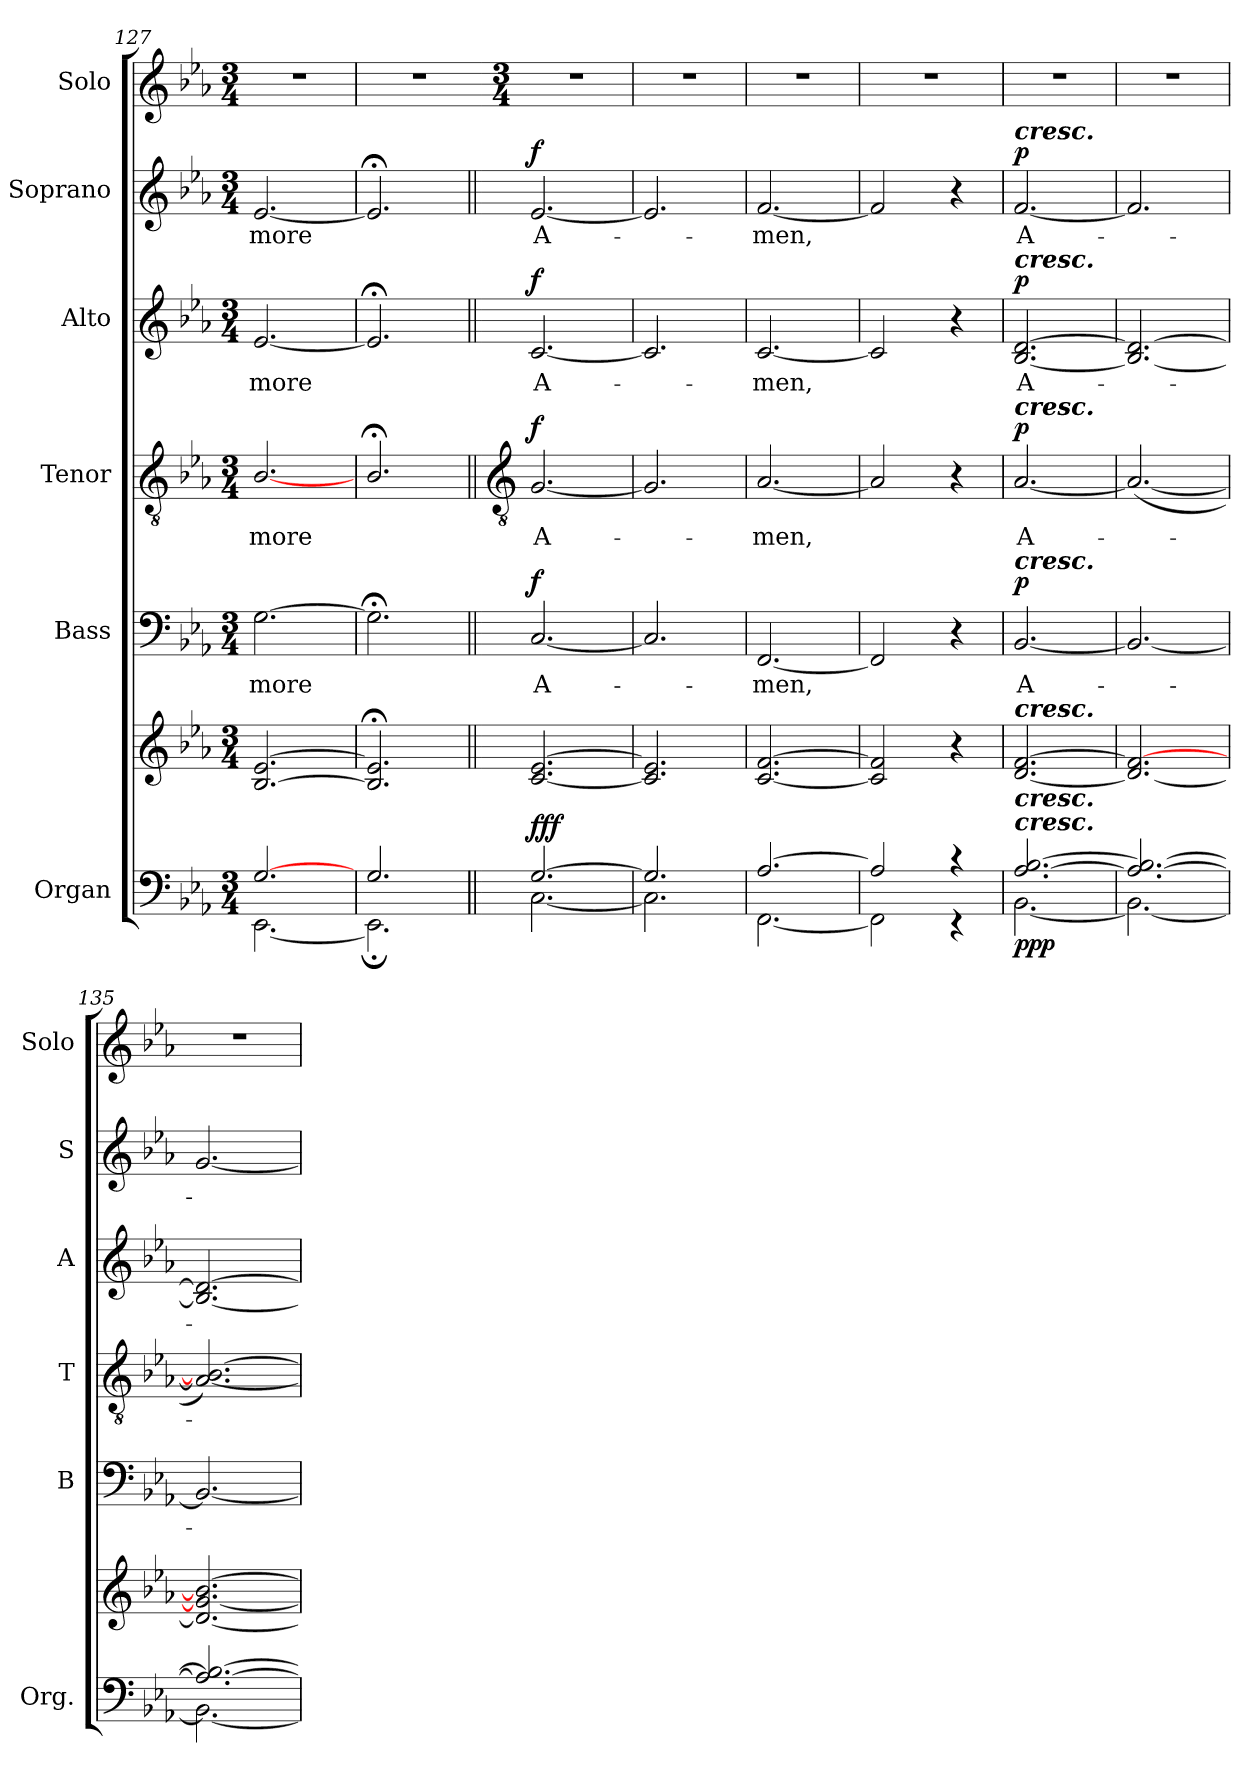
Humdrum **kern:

**kern	**kern	**dynam	**kern	**text	**dynam	**kern	**text	**dynam	**kern	**text	**dynam	**kern	**text	**dynam	**kern
*part6	*part6	*part6	*part5	*part5	*part5	*part4	*part4	*part4	*part3	*part3	*part3	*part2	*part2	*part2	*part1
*staff7	*staff6	*staff6/7	*staff5	*staff5	*staff5	*staff4	*staff4	*staff4	*staff3	*staff3	*staff3	*staff2	*staff2	*staff2	*staff1
*I"Organ	*	*	*I"Bass	*	*	*I"Tenor	*	*	*I"Alto	*	*	*I"Soprano	*	*	*I"Solo
*I'Org.	*	*	*I'B	*	*	*I'T	*	*	*I'A	*	*	*I'S	*	*	*I'Solo
*clefF4	*clefG2	*	*clefF4	*	*	*clefGv2	*	*	*clefG2	*	*	*clefG2	*	*	*clefG2
*k[b-e-a-]	*k[b-e-a-]	*	*k[b-e-a-]	*	*	*k[b-e-a-]	*	*	*k[b-e-a-]	*	*	*k[b-e-a-]	*	*	*k[b-e-a-]
*E-:	*E-:	*	*E-:	*	*	*E-:	*	*	*E-:	*	*	*E-:	*	*	*E-:
*M3/4	*M3/4	*	*M3/4	*	*	*M3/4	*	*	*M3/4	*	*	*M3/4	*	*	*M3/4
=127	=127	=127	=127	=127	=127	=127	=127	=127	=127	=127	=127	=127	=127	=127	=127
*^	*^	*	*	*	*	*	*	*	*	*	*	*	*	*	*
!	!	!	!	!	!	!LO:LY:b	!	!	!LO:LY:b	!	!	!LO:LY:b	!	!	!LO:LY:b	!	!
[2.G/	[2.EE-\	[2.B-/ [2.e-/	2.ryy	.	[2.G	more	.	[2.B-/	more	.	[2.e-	more	.	[2.e-	more	.	2.r
=128	=128	=128	=128	=128	=128	=128	=128	=128	=128	=128	=128	=128	=128	=128	=128	=128	=128
!	!	!	!LO:N:vis=1	!	!	!	!	!	!	!	!	!	!	!	!	!	!
2.G/	2.EE-;\]	2.B-/];< 2.e-/];<	2.ryy	.	2.G;<]	.	.	2.B-;</	.	.	2.e-;<]	.	.	2.e-;<]	.	.	2.r
*	*	*v	*v	*	*	*	*	*	*	*	*	*	*	*	*	*	*
!!LO:LB:g=z
=129||	=129||	=129||	=129	=129||	=129	=129	=129||	=129	=129	=129||	=129	=129	=129||	=129	=129	=129
*	*	*	*	*	*	*	*clefGv2	*	*	*	*	*	*	*	*	*
*	*	*	*	*	*	*	*	*	*	*	*	*	*	*	*	*M3/4
*	*	*^	*	*	*	*	*	*	*	*	*	*	*	*	*	*
!	!	!	!	!LO:DY:a=2	!	!LO:LY:b	!	!	!LO:LY:b	!	!	!LO:LY:b	!	!	!LO:LY:b	!	!
!	!	!	!	!LO:DY:n=1:b=2	!	!	!	!	!	!	!	!	!	!	!	!	!
!	!	!	!	!LO:DY:n=2:b	!	!	!LO:DY:b	!	!	!LO:DY:b	!	!	!LO:DY:b	!	!	!LO:DY:b	!
*	*	*v	*v	*	*	*	*	*	*	*	*	*	*	*	*	*	*
[2.G/	[2.C\	[2.c [2.e-	f f f	[2.C	A-	f	[2.G	A-	f	[2.c	A-	f	[2.e-	A-	f	2.r
=130	=130	=130	=130	=130	=130	=130	=130	=130	=130	=130	=130	=130	=130	=130	=130	=130
2.G/]	2.C\]	2.c] 2.e-]	.	2.C]	.	.	2.G]	.	.	2.c]	.	.	2.e-]	.	.	2.r
=131	=131	=131	=131	=131	=131	=131	=131	=131	=131	=131	=131	=131	=131	=131	=131	=131
!	!	!	!	!	!LO:LY:b	!	!	!LO:LY:b	!	!	!LO:LY:b	!	!	!LO:LY:b	!	!
[2.A-/	[2.FF\	[2.c [2.f	.	[2.FF	men,	.	[2.A-	men,	.	[2.c	men,	.	[2.f	men,	.	2.r
=132	=132	=132	=132	=132	=132	=132	=132	=132	=132	=132	=132	=132	=132	=132	=132	=132
2A-/]	2FF\]	2c] 2f]	.	2FF]	.	.	2A-]	.	.	2c]	.	.	2f]	.	.	2.r
4r	4r	4r	.	4r	.	.	4r	.	.	4r	.	.	4r	.	.	.
=133	=133	=133	=133	=133	=133	=133	=133	=133	=133	=133	=133	=133	=133	=133	=133	=133
!	!	!	!	!	!	!	!	!	!	!	!	!	!LO:TX:a:Bi:t=cresc.	!	!	!
!	!	!	!	!	!	!	!	!	!	!LO:TX:a:Bi:t=cresc.	!	!	!	!	!	!
!	!	!	!	!	!	!	!LO:TX:a:Bi:t=cresc.	!	!	!	!	!	!	!	!	!
!	!	!	!	!LO:TX:a:Bi:t=cresc.	!	!	!	!	!	!	!	!	!	!	!	!
!	!	!LO:TX:a:Bi:t=cresc.	!	!	!	!	!	!	!	!	!	!	!	!	!	!
!LO:TX:a:Bi:t=cresc.	!	!	!	!	!	!	!	!	!	!	!	!	!	!	!	!
!LO:TX:a:Bi:t=cresc.	!	!	!	!	!	!	!	!	!	!	!	!	!	!	!	!
!	!	!	!LO:DY:b=2	!	!LO:LY:b	!	!	!LO:LY:b	!	!	!LO:LY:b	!	!	!LO:LY:b	!	!
!	!	!	!LO:DY:n=1:b=2	!	!	!	!	!	!	!	!	!	!	!	!	!
!	!	!	!LO:DY:n=2:b	!	!	!LO:DY:b	!	!	!LO:DY:b	!	!	!LO:DY:b	!	!	!LO:DY:b	!
[2.A-/ [2.B-/	[2.BB-\	[2.d [2.f	p p p	[2.BB-	A-	p	[2.A-	A-	p	[2.B- [2.d	A-	p	[2.f	A-	p	2.r
=134	=134	=134	=134	=134	=134	=134	=134	=134	=134	=134	=134	=134	=134	=134	=134	=134
2.A-/_ 2.B-/_	2.BB-\_	2.d_ 2.f_	.	2.BB-_	.	.	(<2.A-_	.	.	2.B-_ 2.d_	.	.	2.f]	.	.	2.r
=135	=135	=135	=135	=135	=135	=135	=135	=135	=135	=135	=135	=135	=135	=135	=135	=135
2.A-/_ 2.B-/_	2.BB-\_	2.d_ 2.g_ 2.b-_	.	2.BB-_	.	.	2.A-_ 2.B-_)	.	.	2.B-_ 2.d_	.	.	[2.g	.	.	2.r
*v	*v	*	*	*	*	*	*	*	*	*	*	*	*	*	*	*
=	=	=	=	=	=	=	=	=	=	=	=	=	=	=	=
*-	*-	*-	*-	*-	*-	*-	*-	*-	*-	*-	*-	*-	*-	*-	*-
